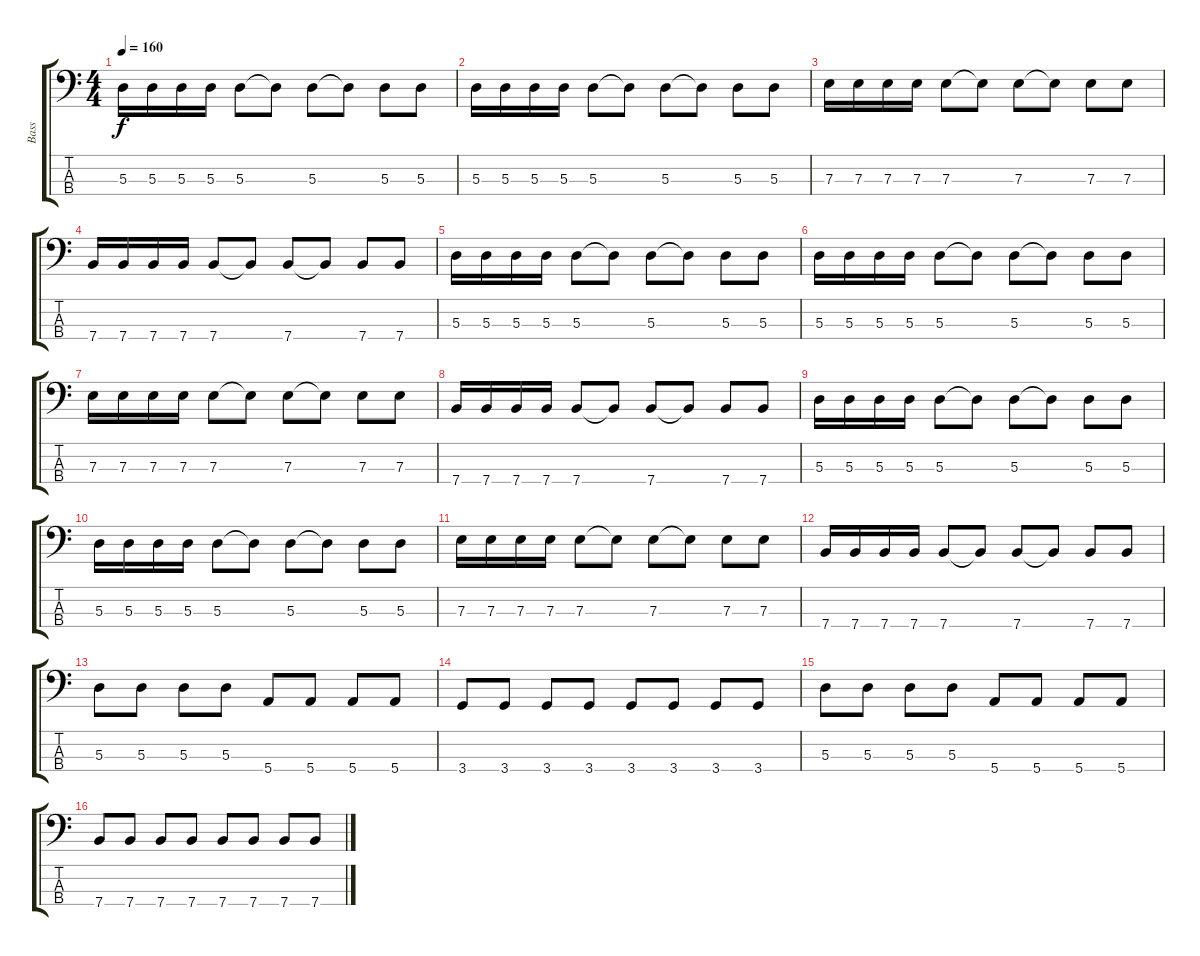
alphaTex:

\track ("Bass" "Bass") {instrument electricbasspick}
\staff {score tabs}
\tuning (G2 D2 A1 E1) {hide}
\ts (4 4)
\tempo 160
\clef f4
\ks c
5.3.16{dy f} 5.3.16 5.3.16 5.3.16 5.3.8 5.3{t}.8 5.3.8 5.3{t}.8 5.3.8 5.3.8 |
5.3.16 5.3.16 5.3.16 5.3.16 5.3.8 5.3{t}.8 5.3.8 5.3{t}.8 5.3.8 5.3.8 |
7.3.16 7.3.16 7.3.16 7.3.16 7.3.8 7.3{t}.8 7.3.8 7.3{t}.8 7.3.8 7.3.8 |
7.4.16 7.4.16 7.4.16 7.4.16 7.4.8 7.4{t}.8 7.4.8 7.4{t}.8 7.4.8 7.4.8 |
5.3.16 5.3.16 5.3.16 5.3.16 5.3.8 5.3{t}.8 5.3.8 5.3{t}.8 5.3.8 5.3.8 |
5.3.16 5.3.16 5.3.16 5.3.16 5.3.8 5.3{t}.8 5.3.8 5.3{t}.8 5.3.8 5.3.8 |
7.3.16 7.3.16 7.3.16 7.3.16 7.3.8 7.3{t}.8 7.3.8 7.3{t}.8 7.3.8 7.3.8 |
7.4.16 7.4.16 7.4.16 7.4.16 7.4.8 7.4{t}.8 7.4.8 7.4{t}.8 7.4.8 7.4.8 |
5.3.16 5.3.16 5.3.16 5.3.16 5.3.8 5.3{t}.8 5.3.8 5.3{t}.8 5.3.8 5.3.8 |
5.3.16 5.3.16 5.3.16 5.3.16 5.3.8 5.3{t}.8 5.3.8 5.3{t}.8 5.3.8 5.3.8 |
7.3.16 7.3.16 7.3.16 7.3.16 7.3.8 7.3{t}.8 7.3.8 7.3{t}.8 7.3.8 7.3.8 |
7.4.16 7.4.16 7.4.16 7.4.16 7.4.8 7.4{t}.8 7.4.8 7.4{t}.8 7.4.8 7.4.8 |
5.3.8 5.3.8 5.3.8 5.3.8 5.4.8 5.4.8 5.4.8 5.4.8 |
3.4.8 3.4.8 3.4.8 3.4.8 3.4.8 3.4.8 3.4.8 3.4.8 |
5.3.8 5.3.8 5.3.8 5.3.8 5.4.8 5.4.8 5.4.8 5.4.8 |
7.4.8 7.4.8 7.4.8 7.4.8 7.4.8 7.4.8 7.4.8 7.4.8
